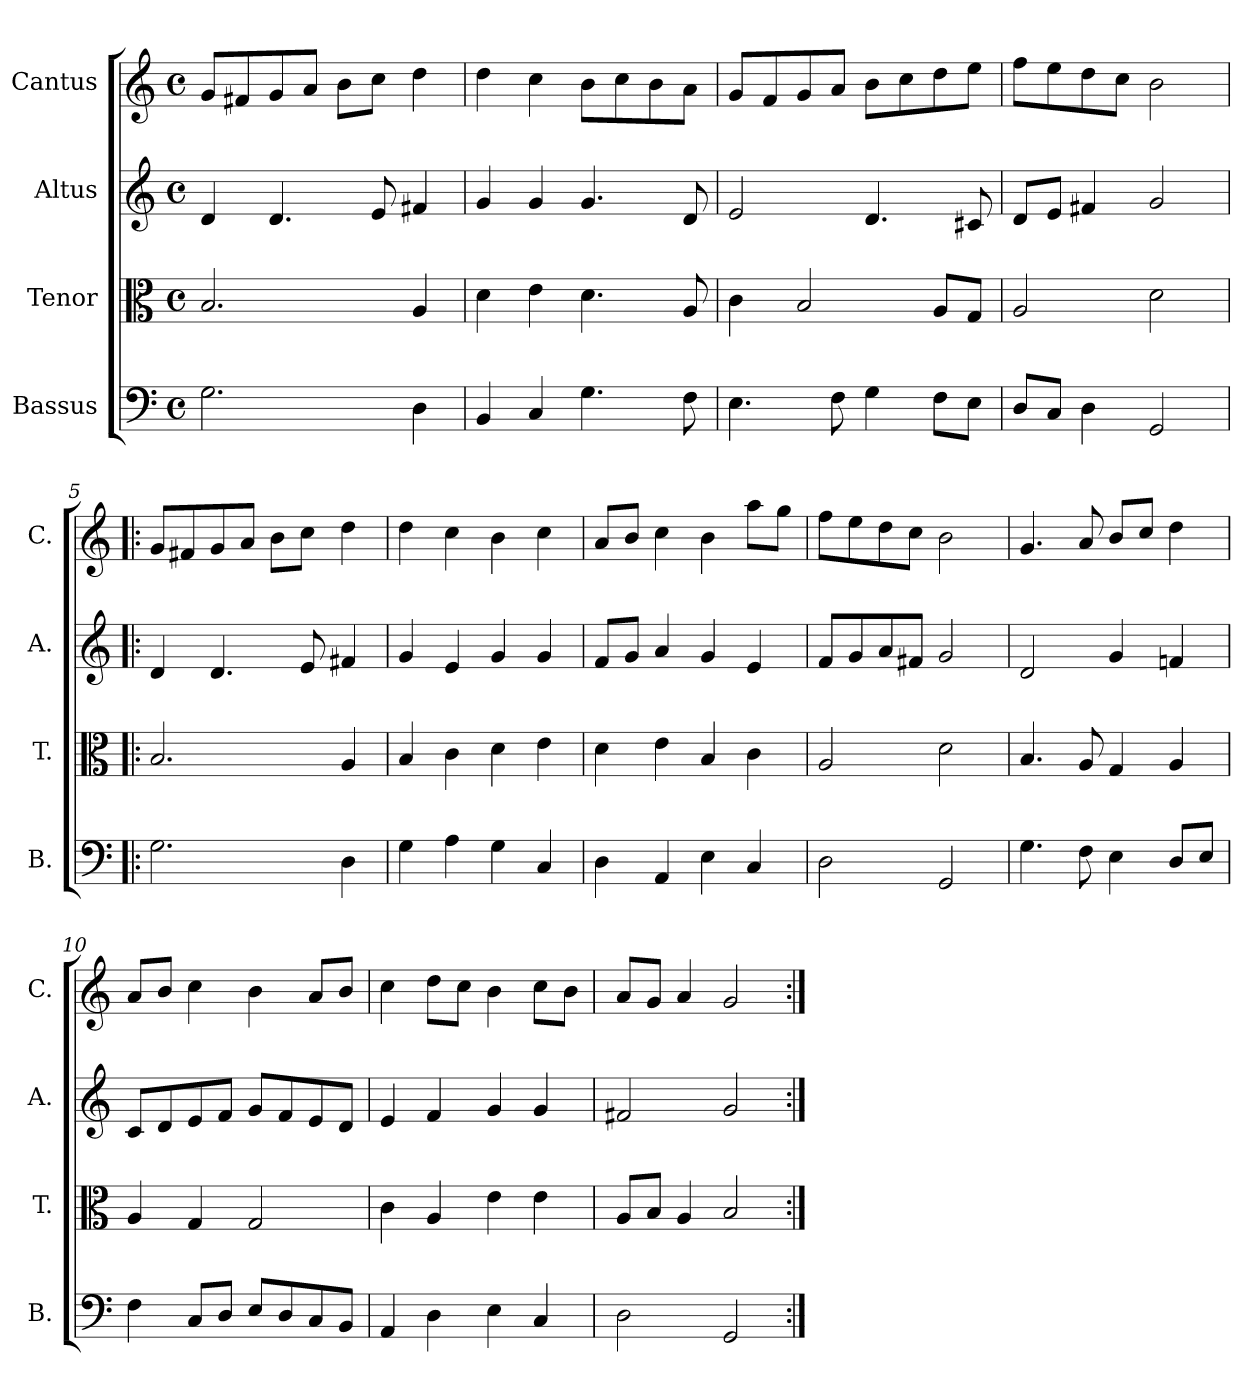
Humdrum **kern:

**kern	**kern	**kern	**kern
*part4	*part3	*part2	*part1
*staff4	*staff3	*staff2	*staff1
*I"Bassus	*I"Tenor	*I"Altus	*I"Cantus
*I'B.	*I'T.	*I'A.	*I'C.
*clefF4	*clefC3	*clefG2	*clefG2
*k[]	*k[]	*k[]	*k[]
*C:	*C:	*C:	*C:
*M4/4	*M4/4	*M4/4	*M4/4
*met(c)	*met(c)	*met(c)	*met(c)
=1	=1	=1	=1
2.G\	2.B/	4d/	8g/L
.	.	.	8f#X/
.	.	4.d/	8g/
.	.	.	8a/J
.	.	.	8b\L
.	.	8e/	8cc\J
4D\	4A/	4f#X/	4dd\
=2	=2	=2	=2
4BB/	4d\	4g/	4dd\
4C/	4e\	4g/	4cc\
4.G\	4.d\	4.g/	8b\L
.	.	.	8cc\
.	.	.	8b\
8F\	8A/	8d/	8a\J
=3	=3	=3	=3
4.E\	4c\	2e/	8g/L
.	.	.	8f/
.	2B/	.	8g/
8F\	.	.	8a/J
4G\	.	4.d/	8b\L
.	.	.	8cc\
8F\L	8A/L	.	8dd\
8E\J	8G/J	8c#X/	8ee\J
=4	=4	=4	=4
8D/L	2A/	8d/L	8ff\L
8C/J	.	8e/J	8ee\
4D\	.	4f#X/	8dd\
.	.	.	8cc\J
2GG/	2d\	2g/	2b\
=5!|:	=5!|:	=5!|:	=5!|:
2.G\	2.B/	4d/	8g/L
.	.	.	8f#X/
.	.	4.d/	8g/
.	.	.	8a/J
.	.	.	8b\L
.	.	8e/	8cc\J
4D\	4A/	4f#X/	4dd\
=6	=6	=6	=6
4G\	4B/	4g/	4dd\
4A\	4c\	4e/	4cc\
4G\	4d\	4g/	4b\
4C/	4e\	4g/	4cc\
!!LO:LB:g=z
=7	=7	=7	=7
4D\	4d\	8f/L	8a/L
.	.	8g/J	8b/J
4AA/	4e\	4a/	4cc\
4E\	4B/	4g/	4b\
4C/	4c\	4e/	8aa\L
.	.	.	8gg\J
=8	=8	=8	=8
2D\	2A/	8f/L	8ff\L
.	.	8g/	8ee\
.	.	8a/	8dd\
.	.	8f#X/J	8cc\J
2GG/	2d\	2g/	2b\
=9	=9	=9	=9
4.G\	4.B/	2d/	4.g/
8F\	8A/	.	8a/
4E\	4G/	4g/	8b/L
.	.	.	8cc/J
8D/L	4A/	4fn/	4dd\
8E/J	.	.	.
=10	=10	=10	=10
4F\	4A/	8c/L	8a/L
.	.	8d/	8b/J
8C/L	4G/	8e/	4cc\
8D/J	.	8f/J	.
8E/L	2G/	8g/L	4b\
8D/	.	8f/	.
8C/	.	8e/	8a/L
8BB/J	.	8d/J	8b/J
=11	=11	=11	=11
4AA/	4c\	4e/	4cc\
4D\	4A/	4f/	8dd\L
.	.	.	8cc\J
4E\	4e\	4g/	4b\
4C/	4e\	4g/	8cc\L
.	.	.	8b\J
=12	=12	=12	=12
2D\	8A/L	2f#X/	8a/L
.	8B/J	.	8g/J
.	4A/	.	4a/
2GG/	2B/	2g/	2g/
=:|!	=:|!	=:|!	=:|!
*-	*-	*-	*-
